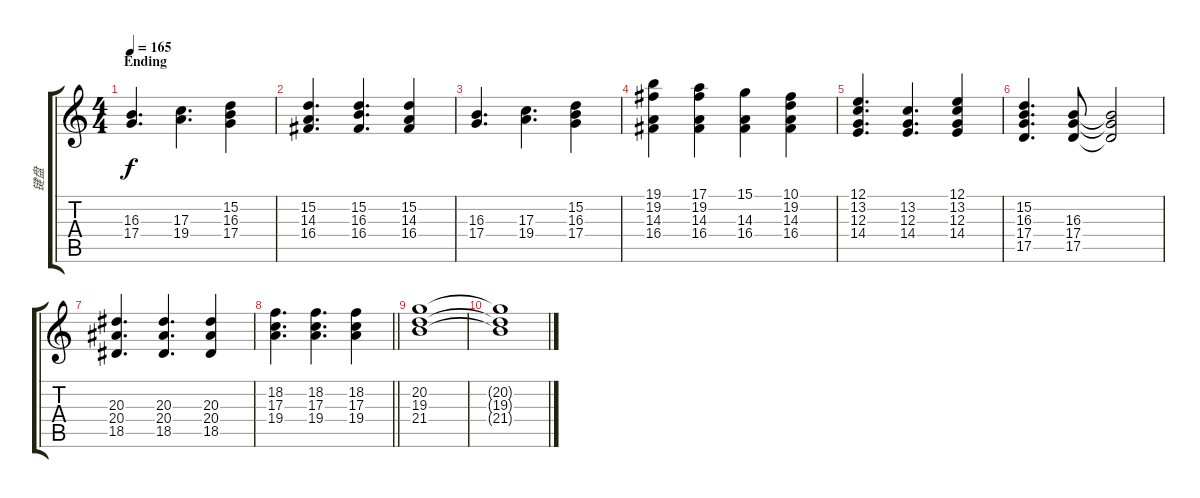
\track ("键盘" "键盘") {instrument acousticgrandpiano}
\staff {score tabs}
\tuning (E4 B3 G3 D3 A2 E2) {hide}
\ts (4 4)
\section ("" "Ending")
\tempo 165
\clef g2
\ks c
(16.3 17.4).4{d dy f} (17.3 19.4).4{d} (15.2 16.3 17.4).4 |
(15.2 14.3 16.4).4{d} (15.2 16.3 16.4).4{d} (15.2 14.3 16.4).4 |
(16.3 17.4).4{d} (17.3 19.4).4{d} (15.2 16.3 17.4).4 |
(19.1 19.2 14.3 16.4).4 (17.1 19.2 14.3 16.4).4 (15.1 14.3 16.4).4 (10.1 19.2 14.3 16.4).4 |
(12.1 13.2 12.3 14.4).4{d} (13.2 12.3 14.4).4{d} (12.1 13.2 12.3 14.4).4 |
(15.2 16.3 17.4 17.5).4{d} (16.3 17.4 17.5).8 (16.3{t} 17.4{t} 17.5{t}).2 |
(20.3 20.4 18.5).4{d} (20.3 20.4 18.5).4{d} (20.3 20.4 18.5).4 |
\barLineRight lightlight
(18.2 17.3 19.4).4{d} (18.2 17.3 19.4).4{d} (18.2 17.3 19.4).4 |
(20.2 19.3 21.4).1 |
(20.2{t} 19.3{t} 21.4{t}).1
